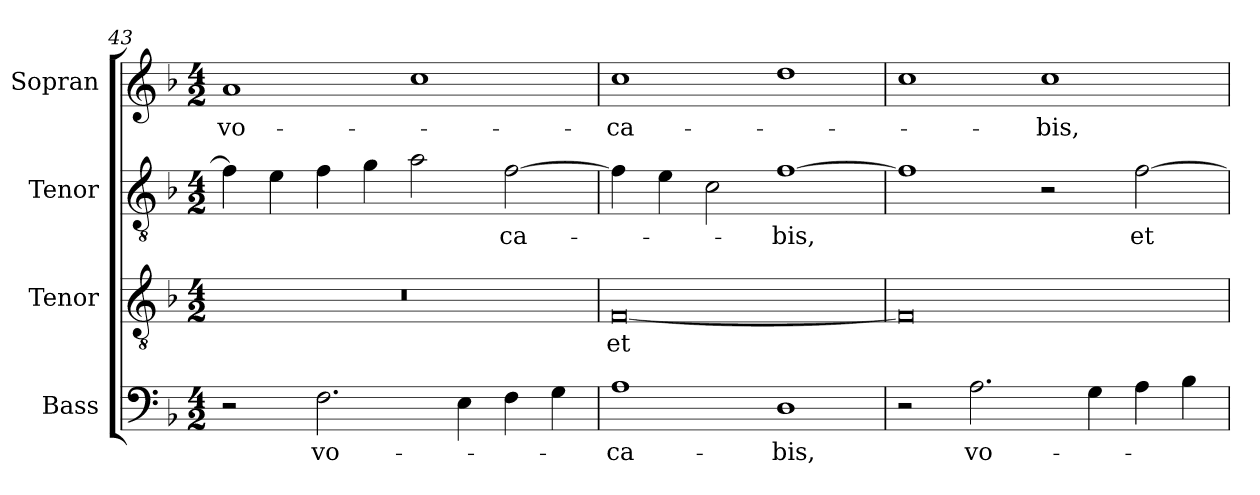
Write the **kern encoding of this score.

**kern	**text	**kern	**text	**kern	**text	**kern	**text
*part4	*part4	*part3	*part3	*part2	*part2	*part1	*part1
*staff4	*staff4	*staff3	*staff3	*staff2	*staff2	*staff1	*staff1
*I"Bass	*	*I"Tenor	*	*I"Tenor	*	*I"Sopran	*
*	*	*I'Tenor	*	*	*	*	*
*clefF4	*	*clefGv2	*	*clefGv2	*	*clefG2	*
*	*	*ITrd7c12	*	*ITrd7c12	*	*	*
*k[b-]	*	*k[b-]	*	*k[b-]	*	*k[b-]	*
*F:	*	*F:	*	*F:	*	*F:	*
*M4/2	*	*M4/2	*	*M4/2	*	*M4/2	*
=43	=43	=43	=43	=43	=43	=43	=43
!	!	!LO:N:vis=1	!	!	!	!	!
!	!	!	!	!	!	!	!LO:LY:b:color=#000000
2r	.	0r	.	4Fi\]	.	1ai	vo-
.	.	.	.	4Ei\	.	.	.
!	!LO:LY:b:color=#000000	!	!	!	!	!	!
2.Fi\	vo-	.	.	4Fi\	.	.	.
.	.	.	.	4Gi\	.	.	.
.	.	.	.	2Ai\	.	1cci	.
4Ei\	.	.	.	.	.	.	.
!	!	!	!	!	!LO:LY:b:color=#000000	!	!
4Fi\	.	.	.	[>2Fi\	-ca-	.	.
4Gi\	.	.	.	.	.	.	.
!!LO:LB:g=z
=44	=44	=44	=44	=44	=44	=44	=44
!	!LO:LY:b:color=#000000	!	!	!	!	!	!
!	!	!	!LO:LY:b:color=#000000	!	!	!	!
!	!	!	!	!	!	!	!LO:LY:b:color=#000000
1Ai	-ca-	[<0FFi	et	4Fi\]	.	1cci	-ca-
.	.	.	.	4Ei\	.	.	.
.	.	.	.	2Ci\	.	.	.
!	!LO:LY:b:color=#000000	!	!	!	!	!	!
!	!	!	!	!	!LO:LY:b:color=#000000	!	!
1Di	-bis,	.	.	[>1Fi	-bis,	1ddi	.
=45	=45	=45	=45	=45	=45	=45	=45
2r	.	0FFi]	.	1Fi]	.	1cci	.
!	!LO:LY:b:color=#000000	!	!	!	!	!	!
2.Ai\	vo-	.	.	.	.	.	.
!	!	!	!	!	!	!	!LO:LY:b:color=#000000
.	.	.	.	2r	.	1cci	-bis,
4Gi\	.	.	.	.	.	.	.
!	!	!	!	!	!LO:LY:b:color=#000000	!	!
4Ai\	.	.	.	[>2Fi\	et	.	.
4B-i\	.	.	.	.	.	.	.
=	=	=	=	=	=	=	=
*-	*-	*-	*-	*-	*-	*-	*-
